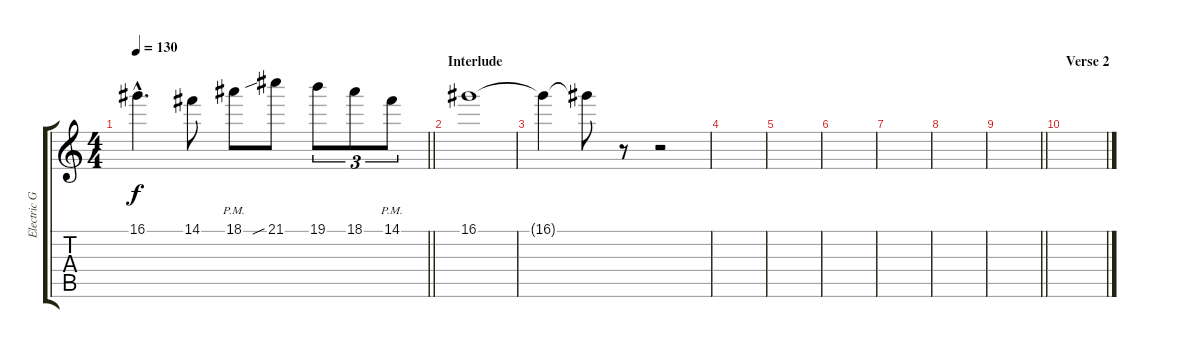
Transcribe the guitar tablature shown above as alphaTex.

\track ("Electric Guitar" "Electric G") {instrument electricguitarjazz}
\staff {score tabs}
\tuning (E4 B3 G3 D3 A2 E2) {hide}
\ts (4 4)
\tempo 130
\clef g2
\barLineRight lightlight
\ks c
16.1{hac}.4{d dy f} 14.1.8 18.1{pm}.8 21.1{sib}.8 19.1.8{tu (3 2)} 18.1.8{tu (3 2)} 14.1{pm}.8{tu (3 2)} |
\section ("" "Interlude")
16.1.1 |
16.1{t}.4 16.1{t}.8 r.8 r.2 |
|
|
|
|
|
\barLineRight lightlight
|
\section ("" "Verse 2")
